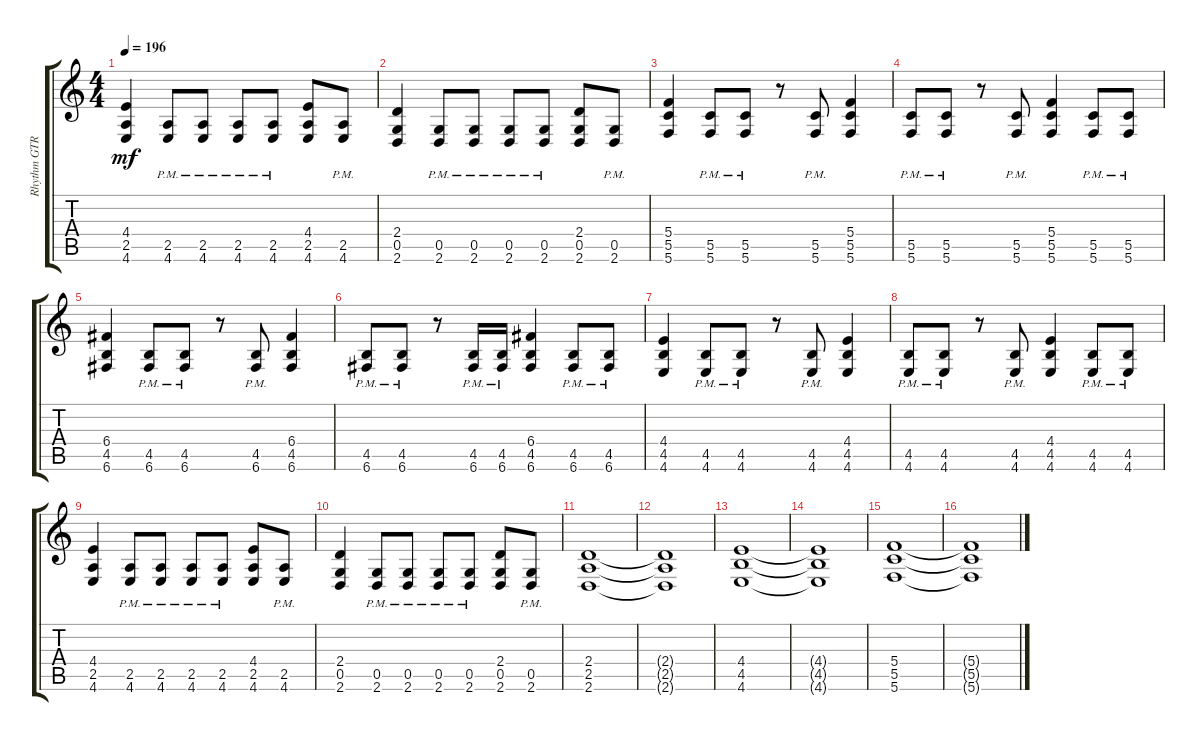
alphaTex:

\track ("Rhythm GTR 2" "Rhythm GTR") {instrument distortionguitar}
\staff {score tabs}
\tuning (D4 A3 F3 C3 G2 C2) {hide}
\ts (4 4)
\tempo 196
\clef g2
\ks aminor
(4.4 2.5 4.6).4{dy mf} (2.5{pm} 4.6{pm}).8 (2.5{pm} 4.6{pm}).8 (2.5{pm} 4.6{pm}).8 (2.5{pm} 4.6{pm}).8 (4.4 2.5 4.6).8 (2.5{pm} 4.6{pm}).8 |
(2.4 0.5 2.6).4 (0.5{pm} 2.6{pm}).8 (0.5{pm} 2.6{pm}).8 (0.5{pm} 2.6{pm}).8 (0.5{pm} 2.6{pm}).8 (2.4 0.5 2.6).8 (0.5{pm} 2.6{pm}).8 |
(5.4 5.5 5.6).4 (5.5{pm} 5.6{pm}).8 (5.5{pm} 5.6{pm}).8 r.8 (5.5{pm} 5.6{pm}).8 (5.4 5.5 5.6).4 |
(5.5{pm} 5.6{pm}).8 (5.5{pm} 5.6{pm}).8 r.8 (5.5{pm} 5.6{pm}).8 (5.4 5.5 5.6).4 (5.5{pm} 5.6{pm}).8 (5.5{pm} 5.6{pm}).8 |
(6.4 4.5 6.6).4 (4.5{pm} 6.6{pm}).8 (4.5{pm} 6.6{pm}).8 r.8 (4.5{pm} 6.6{pm}).8 (6.4 4.5 6.6).4 |
(4.5{pm} 6.6{pm}).8 (4.5{pm} 6.6{pm}).8 r.8 (4.5{pm} 6.6{pm}).16 (4.5{pm} 6.6{pm}).16 (6.4 4.5 6.6).4 (4.5{pm} 6.6{pm}).8 (4.5{pm} 6.6{pm}).8 |
(4.4 4.5 4.6).4 (4.5{pm} 4.6{pm}).8 (4.5{pm} 4.6{pm}).8 r.8 (4.5{pm} 4.6{pm}).8 (4.4 4.5 4.6).4 |
(4.5{pm} 4.6{pm}).8 (4.5{pm} 4.6{pm}).8 r.8 (4.5{pm} 4.6{pm}).8 (4.4 4.5 4.6).4 (4.5{pm} 4.6{pm}).8 (4.5{pm} 4.6{pm}).8 |
(4.4 2.5 4.6).4 (2.5{pm} 4.6{pm}).8 (2.5{pm} 4.6{pm}).8 (2.5{pm} 4.6{pm}).8 (2.5{pm} 4.6{pm}).8 (4.4 2.5 4.6).8 (2.5{pm} 4.6{pm}).8 |
(2.4 0.5 2.6).4 (0.5{pm} 2.6{pm}).8 (0.5{pm} 2.6{pm}).8 (0.5{pm} 2.6{pm}).8 (0.5{pm} 2.6{pm}).8 (2.4 0.5 2.6).8 (0.5{pm} 2.6{pm}).8 |
(2.4 2.5 2.6).1 |
(2.4{t} 2.5{t} 2.6{t}).1 |
(4.4 4.5 4.6).1 |
(4.4{t} 4.5{t} 4.6{t}).1 |
(5.4 5.5 5.6).1 |
(5.4{t} 5.5{t} 5.6{t}).1
